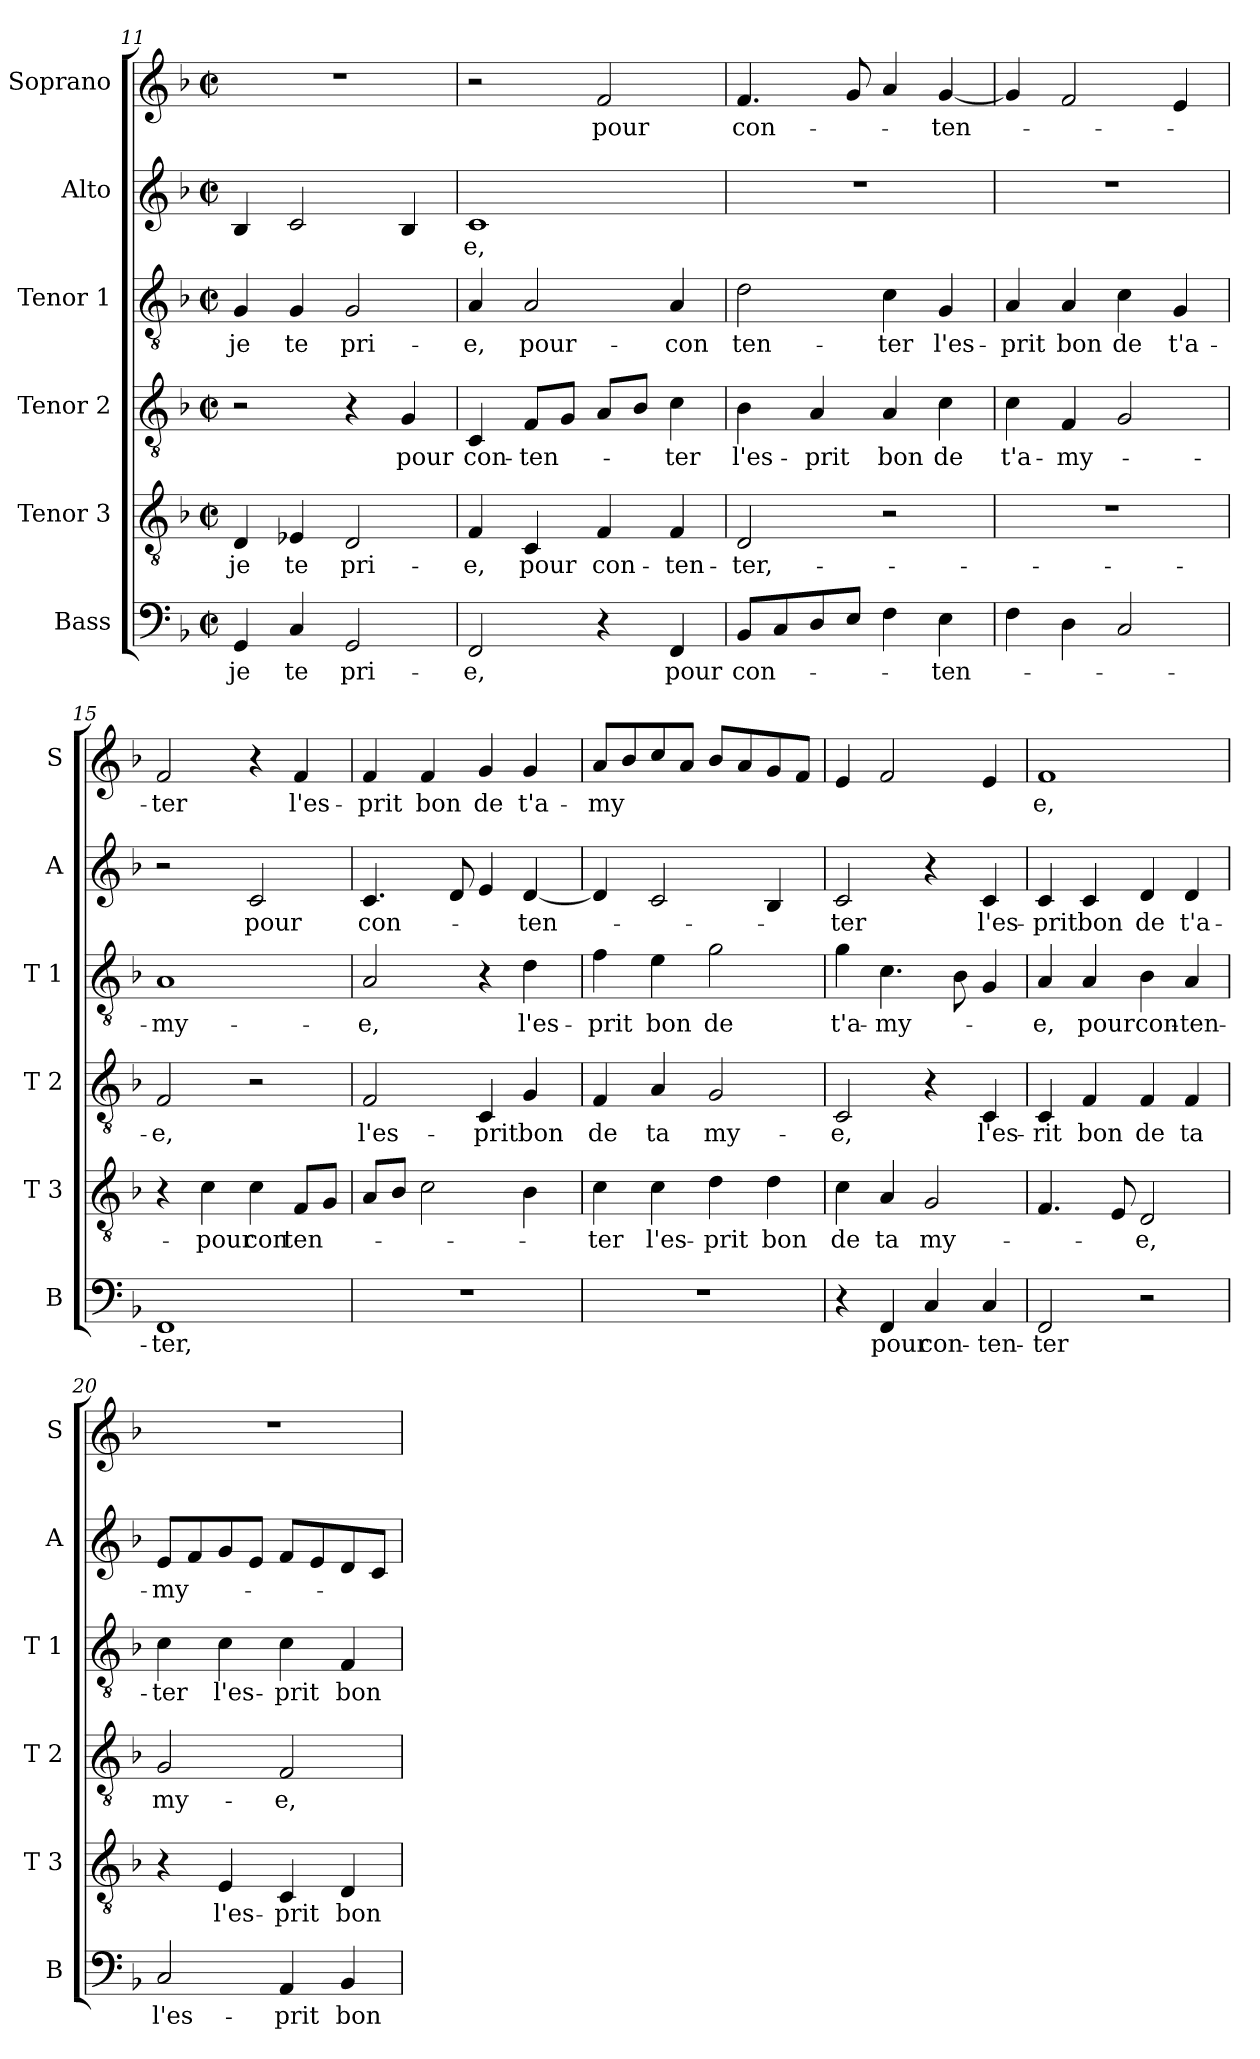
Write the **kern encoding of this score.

**kern	**text	**kern	**text	**kern	**text	**kern	**text	**kern	**text	**kern	**text
*part6	*part6	*part5	*part5	*part4	*part4	*part3	*part3	*part2	*part2	*part1	*part1
*staff6	*staff6	*staff5	*staff5	*staff4	*staff4	*staff3	*staff3	*staff2	*staff2	*staff1	*staff1
*I"Bass	*	*I"Tenor 3	*	*I"Tenor 2	*	*I"Tenor 1	*	*I"Alto	*	*I"Soprano	*
*I'B	*	*I'T 3	*	*I'T 2	*	*I'T 1	*	*I'A	*	*I'S	*
*clefF4	*	*clefGv2	*	*clefGv2	*	*clefGv2	*	*clefG2	*	*clefG2	*
*k[b-]	*	*k[b-]	*	*k[b-]	*	*k[b-]	*	*k[b-]	*	*k[b-]	*
*F:	*	*F:	*	*F:	*	*F:	*	*F:	*	*F:	*
*M2/2	*	*M2/2	*	*M2/2	*	*M2/2	*	*M2/2	*	*M2/2	*
*met(c|)	*	*met(c|)	*	*met(c|)	*	*met(c|)	*	*met(c|)	*	*met(c|)	*
=11	=11	=11	=11	=11	=11	=11	=11	=11	=11	=11	=11
4GG/	je	4D/	je	2r	.	4G/	je	4B-/	.	1r	.
4C/	te	4E-X/	te	.	.	4G/	te	2c/	.	.	.
2GG/	pri-	2D/	pri-	4r	.	2G/	pri-	.	.	.	.
.	.	.	.	4G/	pour	.	.	4B-/	.	.	.
=12	=12	=12	=12	=12	=12	=12	=12	=12	=12	=12	=12
2FF/	-e,	4F/	-e,	4C/	con-	4A/	-e,	1c	-e,	2r	.
.	.	4C/	pour	8F/L	-ten-	2A/	pour-	.	.	.	.
.	.	.	.	8G/J	.	.	.	.	.	.	.
4r	.	4F/	con-	8A/L	.	.	.	.	.	2f/	pour
.	.	.	.	8B-/J	.	.	.	.	.	.	.
4FF/	pour	4F/	-ten-	4c\	-ter	4A/	-con	.	.	.	.
!!LO:PB:g=z
=13	=13	=13	=13	=13	=13	=13	=13	=13	=13	=13	=13
8BB-/L	con-	2D/	-ter,-	4B-\	l'es-	2d\	ten-	1r	.	4.f/	con-
8C/	.	.	.	.	.	.	.	.	.	.	.
8D/	.	.	.	4A/	-prit	.	.	.	.	.	.
8E/J	.	.	.	.	.	.	.	.	.	8g/	.
4F\	.	2r	.	4A/	bon	4c\	-ter	.	.	4a/	.
4E\	-ten-	.	.	4c\	de	4G/	l'es-	.	.	[4g/	-ten-
=14	=14	=14	=14	=14	=14	=14	=14	=14	=14	=14	=14
4F\	.	1r	.	4c\	t'a-	4A/	-prit	1r	.	4g/]	.
4D\	.	.	.	4F/	-my-	4A/	bon	.	.	2f/	.
2C/	.	.	.	2G/	.	4c\	de	.	.	.	.
.	.	.	.	.	.	4G/	t'a-	.	.	4e/	.
=15	=15	=15	=15	=15	=15	=15	=15	=15	=15	=15	=15
1FF	-ter,	4r	.	2F/	-e,	1A	-my-	2r	.	2f/	-ter
.	.	4c\	-pour	.	.	.	.	.	.	.	.
.	.	4c\	con	2r	.	.	.	2c/	pour	4r	.
.	.	8F/L	ten-	.	.	.	.	.	.	4f/	l'es-
.	.	8G/J	.	.	.	.	.	.	.	.	.
=16	=16	=16	=16	=16	=16	=16	=16	=16	=16	=16	=16
1r	.	8A/L	.	2F/	l'es-	2A/	-e,	4.c/	con-	4f/	-prit
.	.	8B-/J	.	.	.	.	.	.	.	.	.
.	.	2c\	.	.	.	.	.	.	.	4f/	bon
.	.	.	.	.	.	.	.	8d/	.	.	.
.	.	.	.	4C/	-prit	4r	.	4e/	.	4g/	de
.	.	4B-\	.	4G/	bon	4d\	l'es-	[4d/	-ten-	4g/	t'a-
=17	=17	=17	=17	=17	=17	=17	=17	=17	=17	=17	=17
1r	.	4c\	-ter	4F/	de	4f\	-prit	4d/]	.	8a/L	-my
.	.	.	.	.	.	.	.	.	.	8b-/	.
.	.	4c\	l'es-	4A/	ta	4e\	bon	2c/	.	8cc/	.
.	.	.	.	.	.	.	.	.	.	8a/J	.
.	.	4d\	-prit	2G/	my-	2g\	de	.	.	8b-/L	.
.	.	.	.	.	.	.	.	.	.	8a/	.
.	.	4d\	bon	.	.	.	.	4B-/	.	8g/	.
.	.	.	.	.	.	.	.	.	.	8f/J	.
=18	=18	=18	=18	=18	=18	=18	=18	=18	=18	=18	=18
4r	.	4c\	de	2C/	-e,	4g\	t'a-	2c/	-ter	4e/	.
4FF/	pour	4A/	ta	.	.	4.c\	-my-	.	.	2f/	.
4C/	con-	2G/	my-	4r	.	.	.	4r	.	.	.
.	.	.	.	.	.	8B-\	.	.	.	.	.
4C/	-ten-	.	.	4C/	l'es-	4G/	.	4c/	l'es-	4e/	.
!!LO:LB:g=z
=19	=19	=19	=19	=19	=19	=19	=19	=19	=19	=19	=19
2FF/	-ter	4.F/	.	4C/	-rit	4A/	-e,	4c/	-prit	1f	e,
.	.	.	.	4F/	bon	4A/	pour	4c/	bon	.	.
.	.	8E/	.	.	.	.	.	.	.	.	.
2r	.	2D/	-e,	4F/	de	4B-\	con-	4d/	de	.	.
.	.	.	.	4F/	ta	4A/	-ten-	4d/	t'a-	.	.
=20	=20	=20	=20	=20	=20	=20	=20	=20	=20	=20	=20
2C/	l'es-	4r	.	2G/	my-	4c\	-ter	8e/L	-my-	1r	.
.	.	.	.	.	.	.	.	8f/	.	.	.
.	.	4E/	l'es-	.	.	4c\	l'es-	8g/	.	.	.
.	.	.	.	.	.	.	.	8e/J	.	.	.
4AA/	-prit	4C/	-prit	2F/	-e,	4c\	-prit	8f/L	.	.	.
.	.	.	.	.	.	.	.	8e/	.	.	.
4BB-/	bon	4D/	bon	.	.	4F/	bon	8d/	.	.	.
.	.	.	.	.	.	.	.	8c/J	.	.	.
=	=	=	=	=	=	=	=	=	=	=	=
*-	*-	*-	*-	*-	*-	*-	*-	*-	*-	*-	*-
